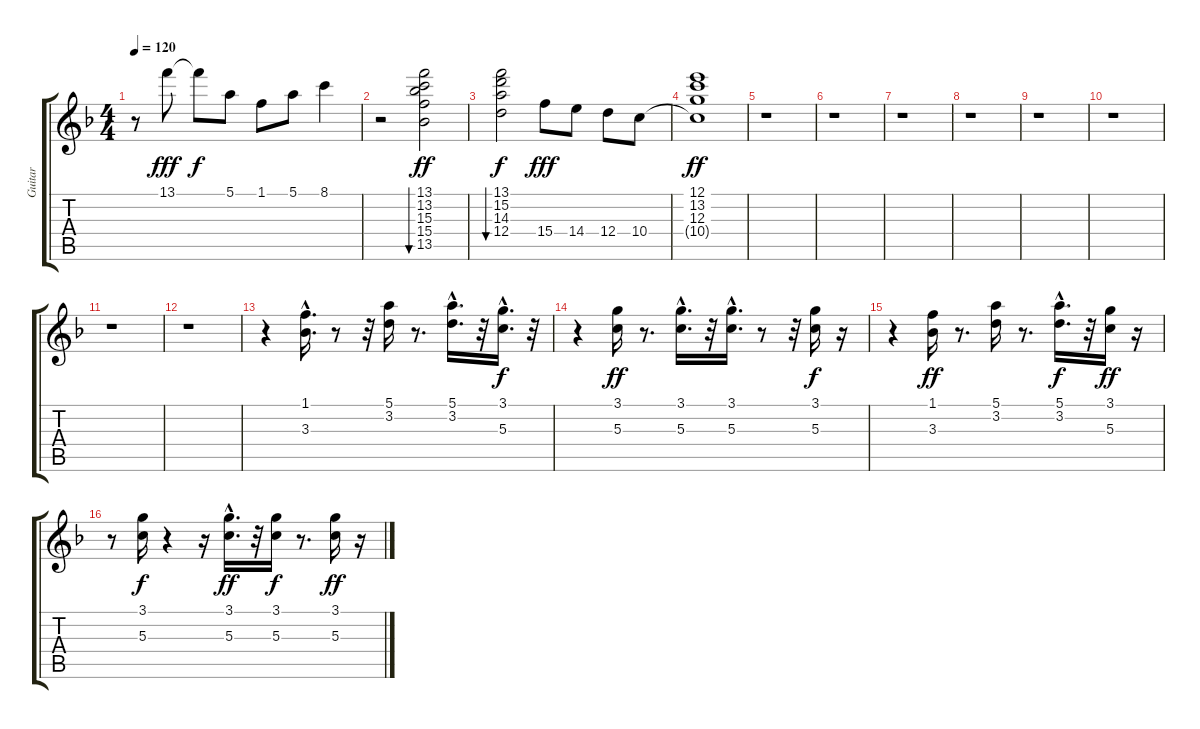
\track ("Guitar" "Guitar") {instrument electricguitarjazz}
\staff {score tabs}
\tuning (E4 B3 G3 D3 A2 E2) {hide}
\ts (4 4)
\tempo 120
\clef g2
\ks f
r.8{dy ff} 13.1.8{dy fff} 13.1{t}.8{dy f} 5.1.8 1.1.8 5.1.8 8.1.4 |
r.2 (13.1 13.2 15.3 15.4 13.5).2{bu 240 dy ff} |
(13.1 15.2 14.3 12.4).2{bu 240 dy f} 15.4.8{dy fff} 14.4.8 12.4.8 10.4.8 |
(12.1 13.2 12.3 10.4{t}).1{dy ff} |
r.1 |
r.1 |
r.1 |
r.1 |
r.1 |
r.1 |
r.1 |
r.1 |
r.4 (1.1{hac} 3.3{hac}).16{d} r.8 r.32 (5.1 3.2).16 r.8{d} (5.1{hac} 3.2).16{d} r.32 (3.1 5.3{hac}).16{d dy f} r.32 |
r.4 (3.1 5.3).16{dy ff} r.8{d} (3.1{hac} 5.3).16{d} r.32 (3.1 5.3{hac}).16{d} r.8 r.32 (3.1 5.3).16{dy f} r.16 |
r.4 (1.1 3.3).16{dy ff} r.8{d} (5.1 3.2).16 r.8{d} (5.1{hac} 3.2).16{d dy f} r.32 (3.1 5.3).16{dy ff} r.16 |
r.8 (3.1 5.3).16{dy f} r.4 r.16 (3.1 5.3{hac}).16{d dy ff} r.32 (3.1 5.3).16{dy f} r.8{d} (3.1 5.3).16{dy ff} r.16
